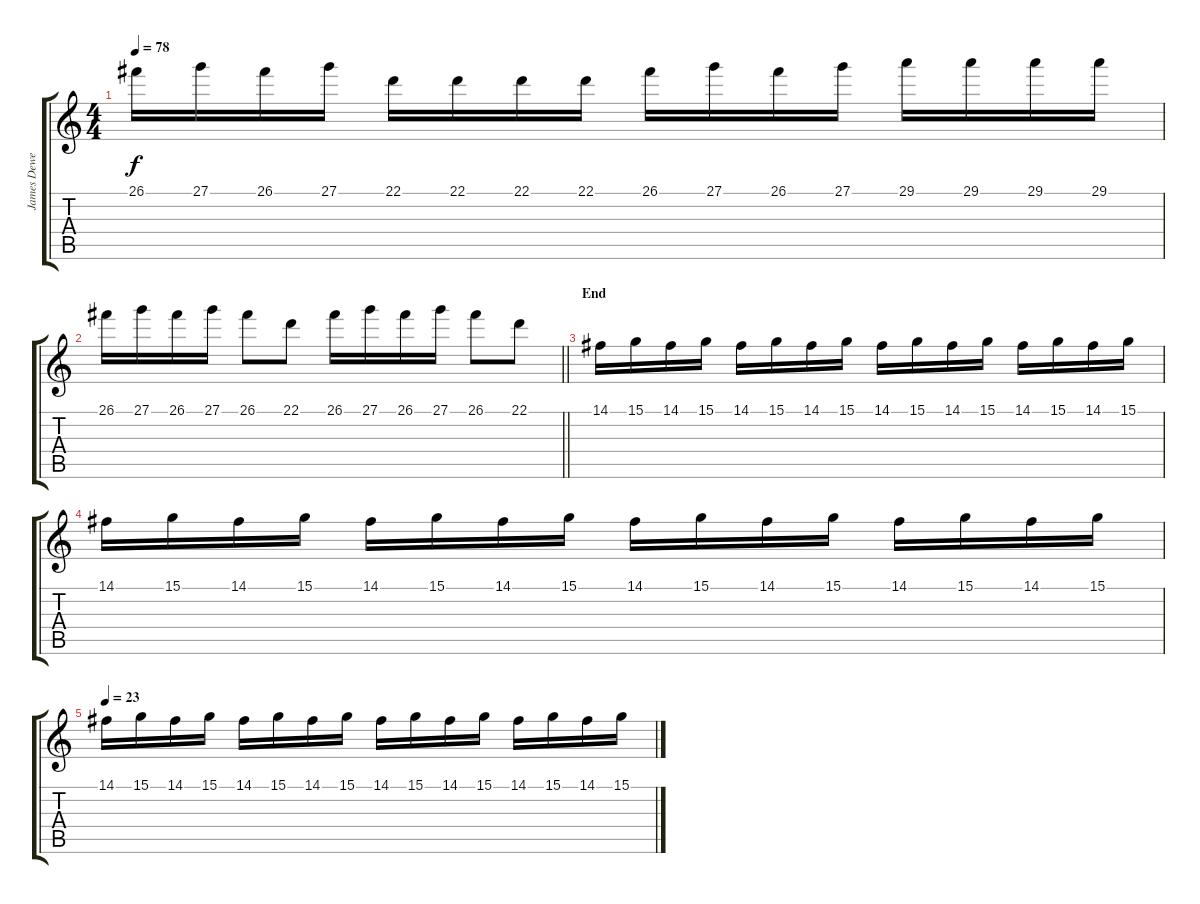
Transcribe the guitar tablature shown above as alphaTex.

\track ("James Dewees [Acoustic Gtr/FX]" "James Dewe") {instrument pad4choir}
\staff {score tabs}
\tuning (E4 B3 G3 D3 A2 E2) {hide}
\ts (4 4)
\tempo 78
\clef g2
\ks c
26.1.16{dy f} 27.1.16 26.1.16 27.1.16 22.1.16 22.1.16 22.1.16 22.1.16 26.1.16 27.1.16 26.1.16 27.1.16 29.1.16 29.1.16 29.1.16 29.1.16 |
\barLineRight lightlight
26.1.16 27.1.16 26.1.16 27.1.16 26.1.8 22.1.8 26.1.16 27.1.16 26.1.16 27.1.16 26.1.8 22.1.8 |
\section ("" "End")
14.1.16{volume 6 instrument pad5bowed} 15.1.16 14.1.16 15.1.16 14.1.16 15.1.16 14.1.16 15.1.16 14.1.16 15.1.16 14.1.16 15.1.16 14.1.16 15.1.16 14.1.16 15.1.16 |
14.1.16 15.1.16 14.1.16 15.1.16 14.1.16 15.1.16 14.1.16 15.1.16 14.1.16 15.1.16 14.1.16 15.1.16 14.1.16 15.1.16 14.1.16 15.1.16 |
\tempo 23
14.1.16{volume 0} 15.1.16 14.1.16 15.1.16 14.1.16 15.1.16 14.1.16 15.1.16 14.1.16 15.1.16 14.1.16 15.1.16 14.1.16 15.1.16 14.1.16 15.1.16
